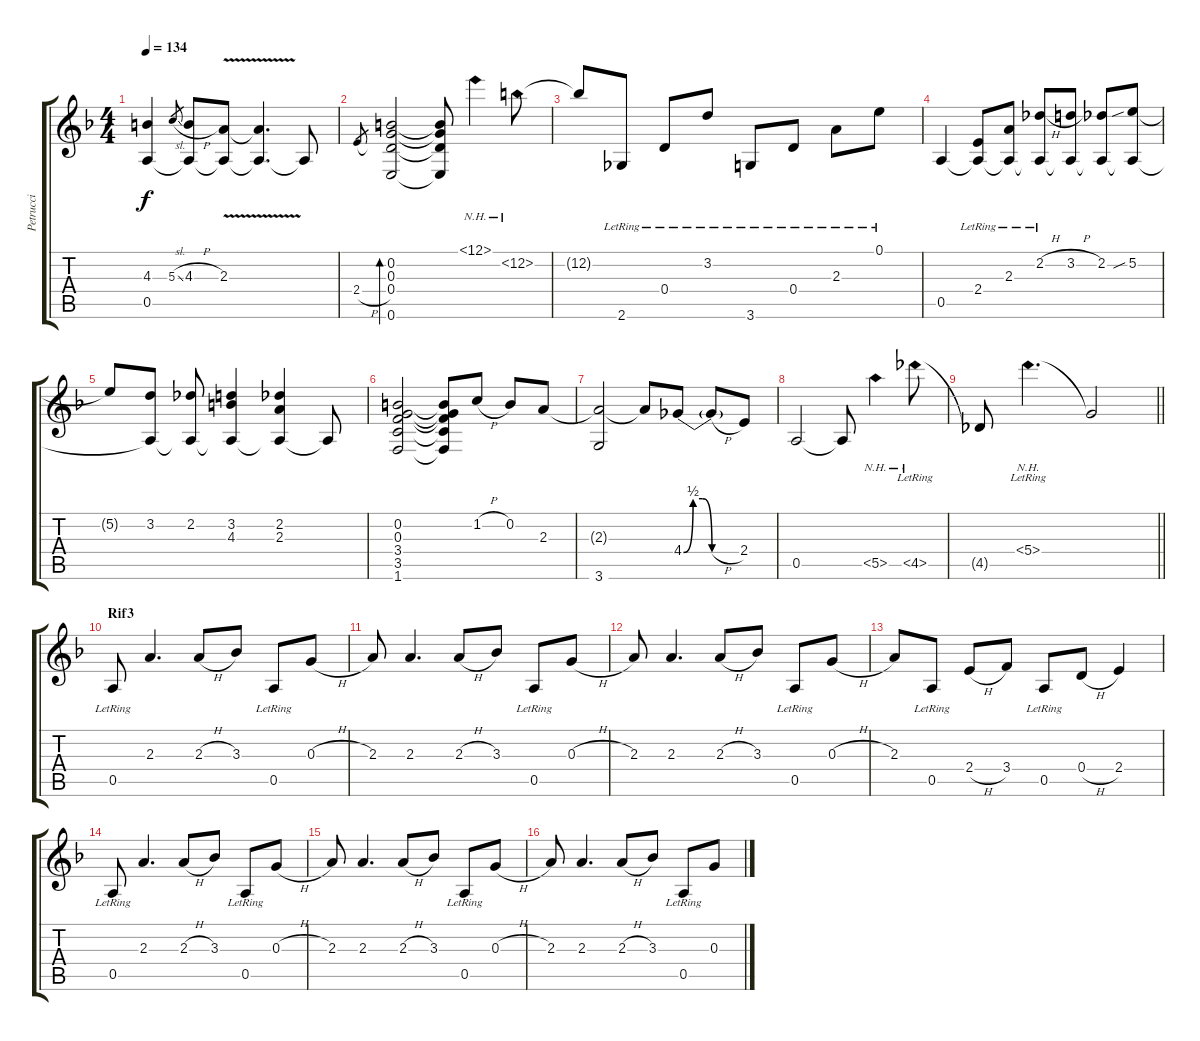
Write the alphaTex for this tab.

\track ("Petrucci" "Petrucci") {instrument distortionguitar}
\staff {score tabs}
\tuning (E4 B3 G3 D3 A2 E2) {hide}
\ts (4 4)
\tempo 134
\clef g2
\ks f
(4.3{t} 0.5{t}).4{dy f} 5.3{sl}.8{gr} (4.3{h} 0.5{t}).8 (2.3{v} 0.5{t}).8 (2.3{t} 0.5{t}).4{d} 0.5{t}.8 |
2.4{h}.8{gr} (0.2 0.3 0.4 0.6).2{bd 240} (0.2{t} 0.3{t} 0.4{t} 0.6{t}).8 12.1{nh}.4 12.2{nh}.8 |
12.2{t}.8 2.6{lr}.8 0.4{lr}.8 3.2{lr}.8 3.6{lr}.8 0.4{lr}.8 2.3{lr}.8 0.1{lr}.8 |
0.5.4 (2.4{lr} 0.5{t}).8 (2.3{lr} 0.5{t}).8 (2.2{h lr} 0.5{t}).8 (3.2{h} 0.5{t}).8 (2.2 0.5{t}).8 (5.2{sib} 0.5{t}).8 |
5.2{t}.8 (3.2 0.5{t}).8 (2.2 0.5{t}).8 (3.2 4.3 0.5{t}).4 (2.2 2.3 0.5{t}).4 0.5{t}.8 |
(0.2 0.3 3.4 3.5 1.6).2 (0.2{t} 0.3{t} 3.4{t} 3.5{t} 1.6{t}).8 1.2{h}.8 0.2.8 2.3.8 |
(2.3{t} 3.6).2 2.3{t}.8 4.4{be (custom 0 0 10 2 20 2 30 0 60 0)}.8 4.4{h t}.8 2.4.8 |
0.5.2 0.5{t}.8 5.5{nh}.4 4.5{nh lr}.8 |
\barLineRight lightlight
4.5{t}.8 5.4{nh lr}.4{d} 5.4{t}.2 |
\section ("" "Rif3")
0.5{lr}.8 2.3.4{d} 2.3{h}.8 3.3.8 0.5{lr}.8 0.3{h}.8 |
2.3.8 2.3.4{d} 2.3{h}.8 3.3.8 0.5{lr}.8 0.3{h}.8 |
2.3.8 2.3.4{d} 2.3{h}.8 3.3.8 0.5{lr}.8 0.3{h}.8 |
2.3.8 0.5{lr}.8 2.4{h}.8 3.4.8 0.5{lr}.8 0.4{h}.8 2.4.4 |
0.5{lr}.8 2.3.4{d} 2.3{h}.8 3.3.8 0.5{lr}.8 0.3{h}.8 |
2.3.8 2.3.4{d} 2.3{h}.8 3.3.8 0.5{lr}.8 0.3{h}.8 |
2.3.8 2.3.4{d} 2.3{h}.8 3.3.8 0.5{lr}.8 0.3{h}.8
